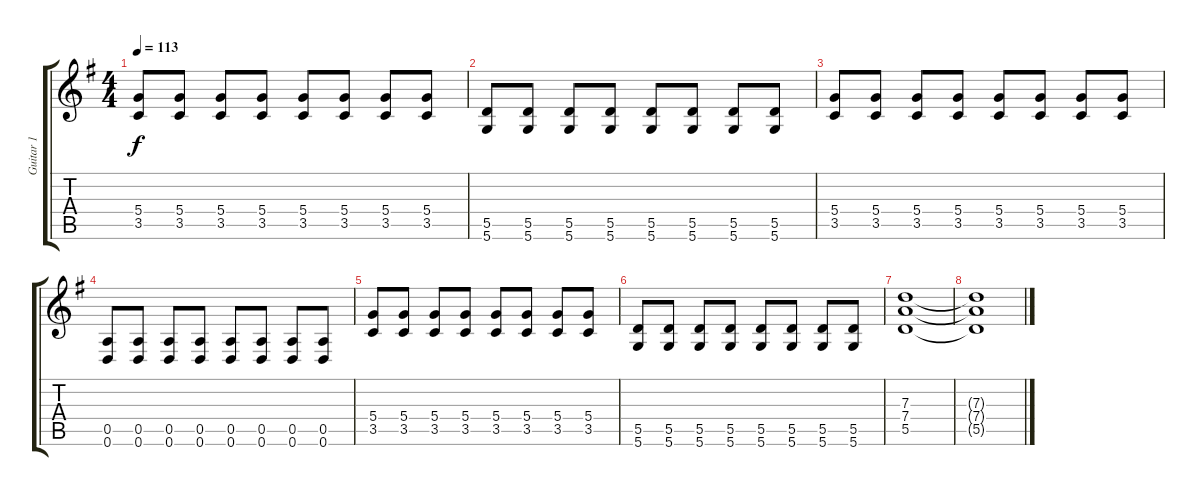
\track ("Guitar 1" "Guitar 1") {instrument electricguitarclean}
\staff {score tabs}
\tuning (E4 B3 G3 D3 A2 D2) {hide}
\ts (4 4)
\tempo 113
\clef g2
\ks g
(5.4 3.5).8{dy f} (5.4 3.5).8 (5.4 3.5).8 (5.4 3.5).8 (5.4 3.5).8 (5.4 3.5).8 (5.4 3.5).8 (5.4 3.5).8 |
(5.5 5.6).8 (5.5 5.6).8 (5.5 5.6).8 (5.5 5.6).8 (5.5 5.6).8 (5.5 5.6).8 (5.5 5.6).8 (5.5 5.6).8 |
(5.4 3.5).8 (5.4 3.5).8 (5.4 3.5).8 (5.4 3.5).8 (5.4 3.5).8 (5.4 3.5).8 (5.4 3.5).8 (5.4 3.5).8 |
(0.5 0.6).8 (0.5 0.6).8 (0.5 0.6).8 (0.5 0.6).8 (0.5 0.6).8 (0.5 0.6).8 (0.5 0.6).8 (0.5 0.6).8 |
(5.4 3.5).8 (5.4 3.5).8 (5.4 3.5).8 (5.4 3.5).8 (5.4 3.5).8 (5.4 3.5).8 (5.4 3.5).8 (5.4 3.5).8 |
(5.5 5.6).8 (5.5 5.6).8 (5.5 5.6).8 (5.5 5.6).8 (5.5 5.6).8 (5.5 5.6).8 (5.5 5.6).8 (5.5 5.6).8 |
(7.3 7.4 5.5).1 |
(7.3{t} 7.4{t} 5.5{t}).1
